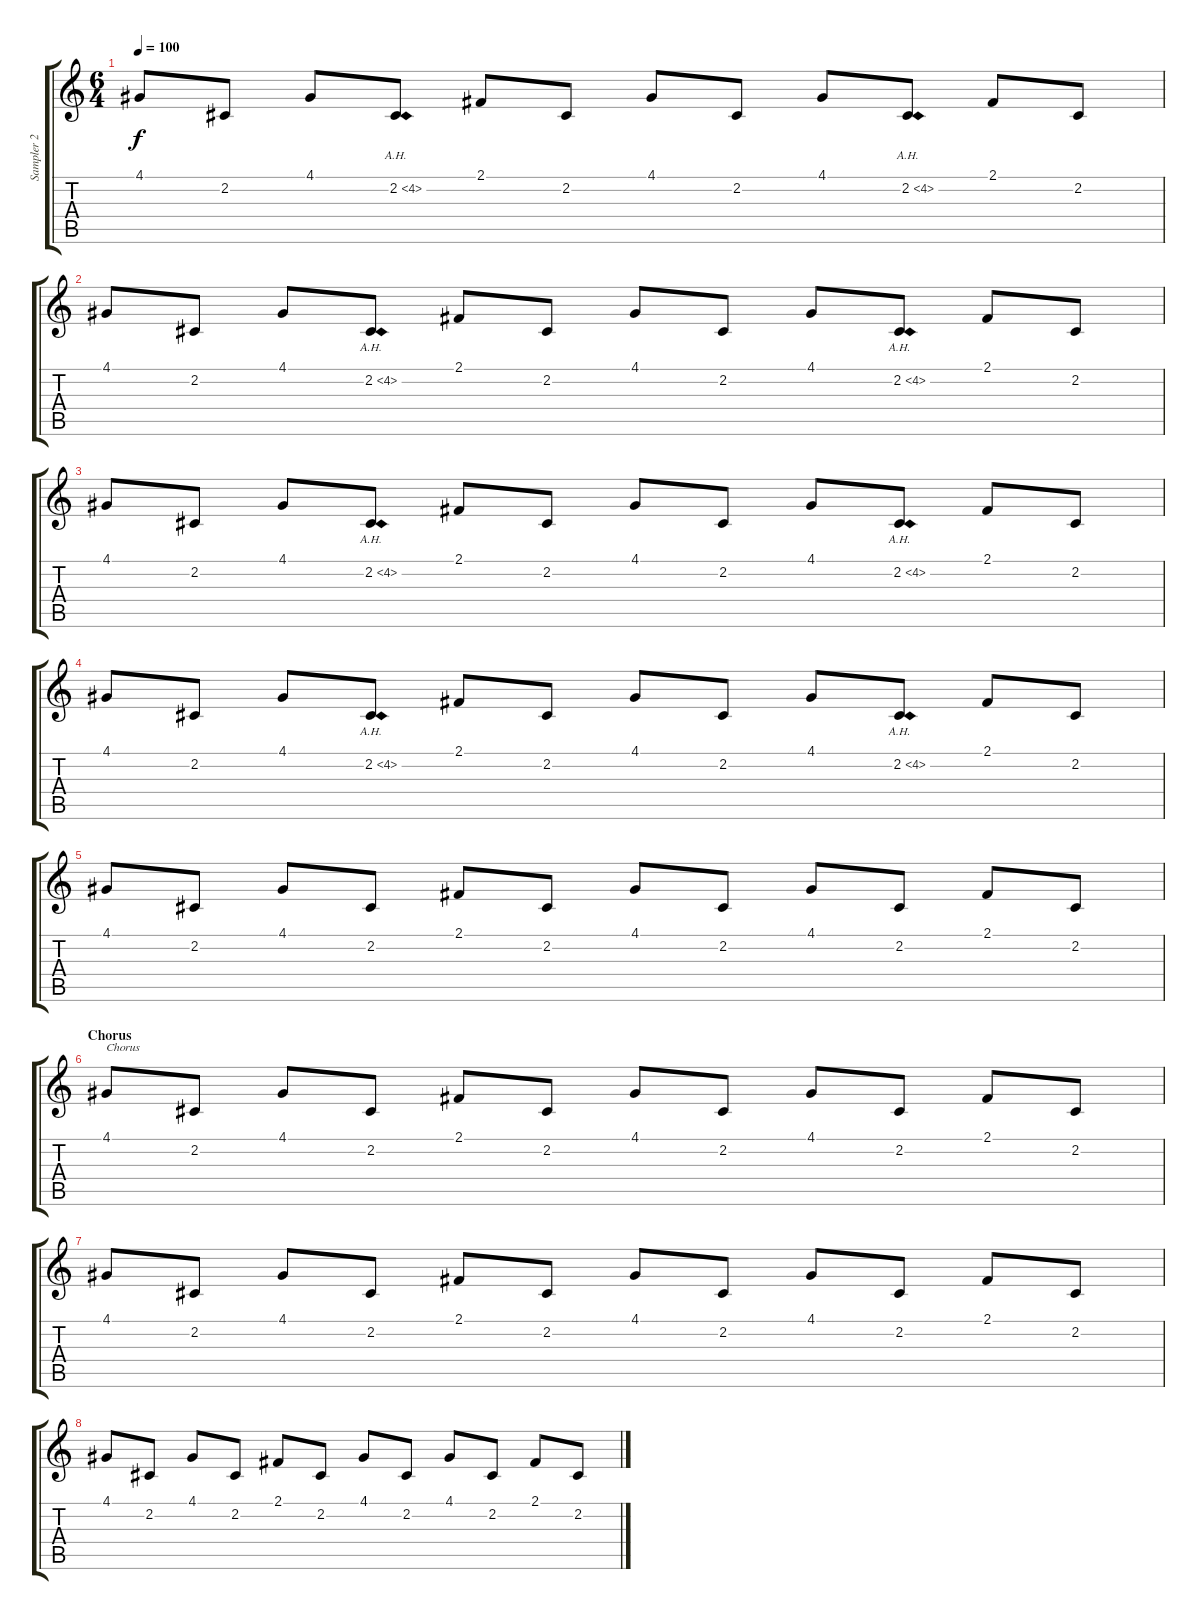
\track ("Sampler 2" "Sampler 2") {instrument lead5charang}
\staff {score tabs}
\tuning (E4 B3 G3 D3 A2 E2) {hide}
\ts (6 4)
\tempo 100
\clef g2
\ks c
4.1.8{dy f} 2.2.8 4.1.8 2.2{ah 2}.8 2.1.8 2.2.8 4.1.8 2.2.8 4.1.8 2.2{ah 2}.8 2.1.8 2.2.8 |
4.1.8 2.2.8 4.1.8 2.2{ah 2}.8 2.1.8 2.2.8 4.1.8 2.2.8 4.1.8 2.2{ah 2}.8 2.1.8 2.2.8 |
4.1.8 2.2.8 4.1.8 2.2{ah 2}.8 2.1.8 2.2.8 4.1.8 2.2.8 4.1.8 2.2{ah 2}.8 2.1.8 2.2.8 |
4.1.8 2.2.8 4.1.8 2.2{ah 2}.8 2.1.8 2.2.8 4.1.8 2.2.8 4.1.8 2.2{ah 2}.8 2.1.8 2.2.8 |
4.1.8{volume 6} 2.2.8 4.1.8{volume 7} 2.2.8 2.1.8{volume 8} 2.2.8 4.1.8{volume 9} 2.2.8 4.1.8{volume 10} 2.2.8 2.1.8{volume 11} 2.2.8 |
\section ("" "Chorus")
4.1.8{txt "Chorus"} 2.2.8 4.1.8 2.2.8 2.1.8 2.2.8 4.1.8 2.2.8 4.1.8 2.2.8 2.1.8 2.2.8 |
4.1.8 2.2.8 4.1.8 2.2.8 2.1.8 2.2.8 4.1.8 2.2.8 4.1.8 2.2.8 2.1.8 2.2.8 |
4.1.8 2.2.8 4.1.8 2.2.8 2.1.8 2.2.8 4.1.8 2.2.8 4.1.8 2.2.8 2.1.8 2.2.8
